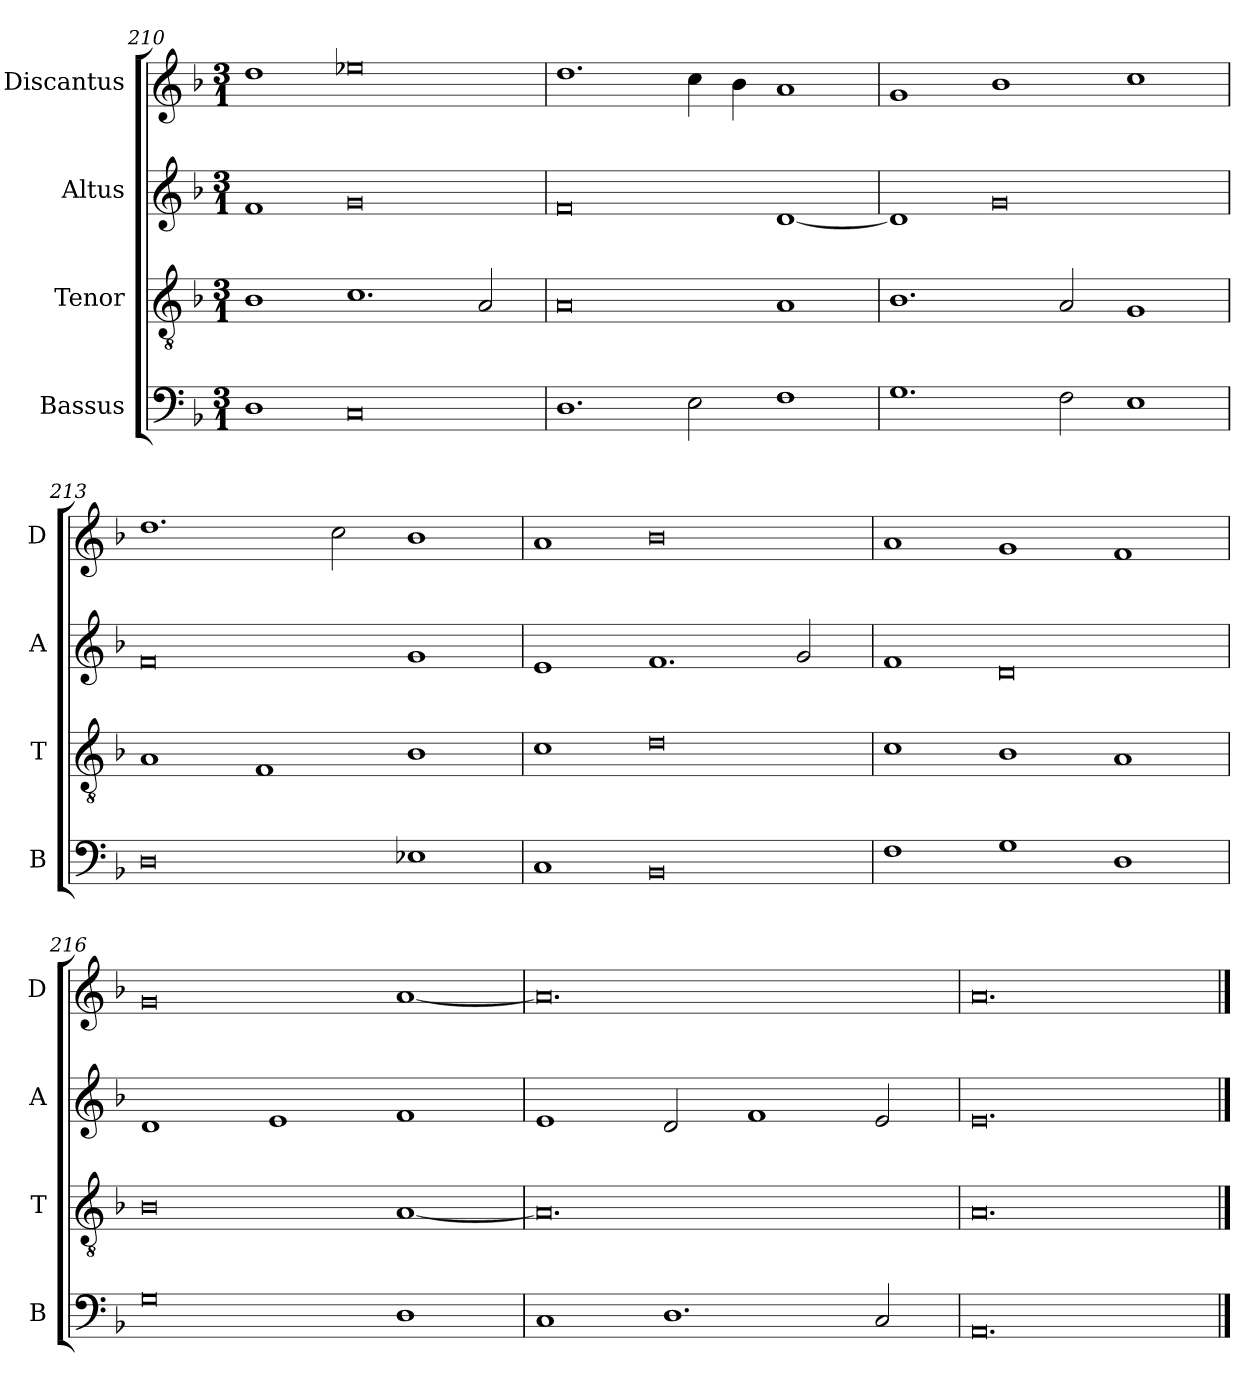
**kern	**kern	**kern	**kern
*part4	*part3	*part2	*part1
*staff4	*staff3	*staff2	*staff1
*I"Bassus	*I"Tenor	*I"Altus	*I"Discantus
*I'B	*I'T	*I'A	*I'D
*clefF4	*clefGv2	*clefG2	*clefG2
*k[b-]	*k[b-]	*k[b-]	*k[b-]
*M3/1	*M3/1	*M3/1	*M3/1
=210	=210	=210	=210
1D	1B-	1f	1dd
0C	1.c	0g	0ee-X
.	2A/	.	.
=211	=211	=211	=211
1.D	0A	0f	1.dd
2E\	.	.	4cc\
.	.	.	4b-\
1F	1A	[1d	1a
=212	=212	=212	=212
1.G	1.B-	1d]	1g
.	.	0g	1b-
2F\	2A/	.	.
1E	1G	.	1cc
=213	=213	=213	=213
0D	1A	0f	1.dd
.	1F	.	.
.	.	.	2cc\
1E-X	1B-	1g	1b-
=214	=214	=214	=214
1C	1c	1e	1a
0BB-	0d	1.f	0b-
.	.	2g/	.
=215	=215	=215	=215
1F	1c	1f	1a
1G	1B-	0d	1g
1D	1A	.	1f
=216	=216	=216	=216
0G	0B-	1d	0g
.	.	1e	.
1D	[1A	1f	[1a
=217	=217	=217	=217
1C	0.A]	1e	0.a]
1.D	.	2d/	.
.	.	1f	.
2C/	.	2e/	.
=218	=218	=218	=218
0.AA	0.A	0.e	0.a
==	==	==	==
*-	*-	*-	*-
